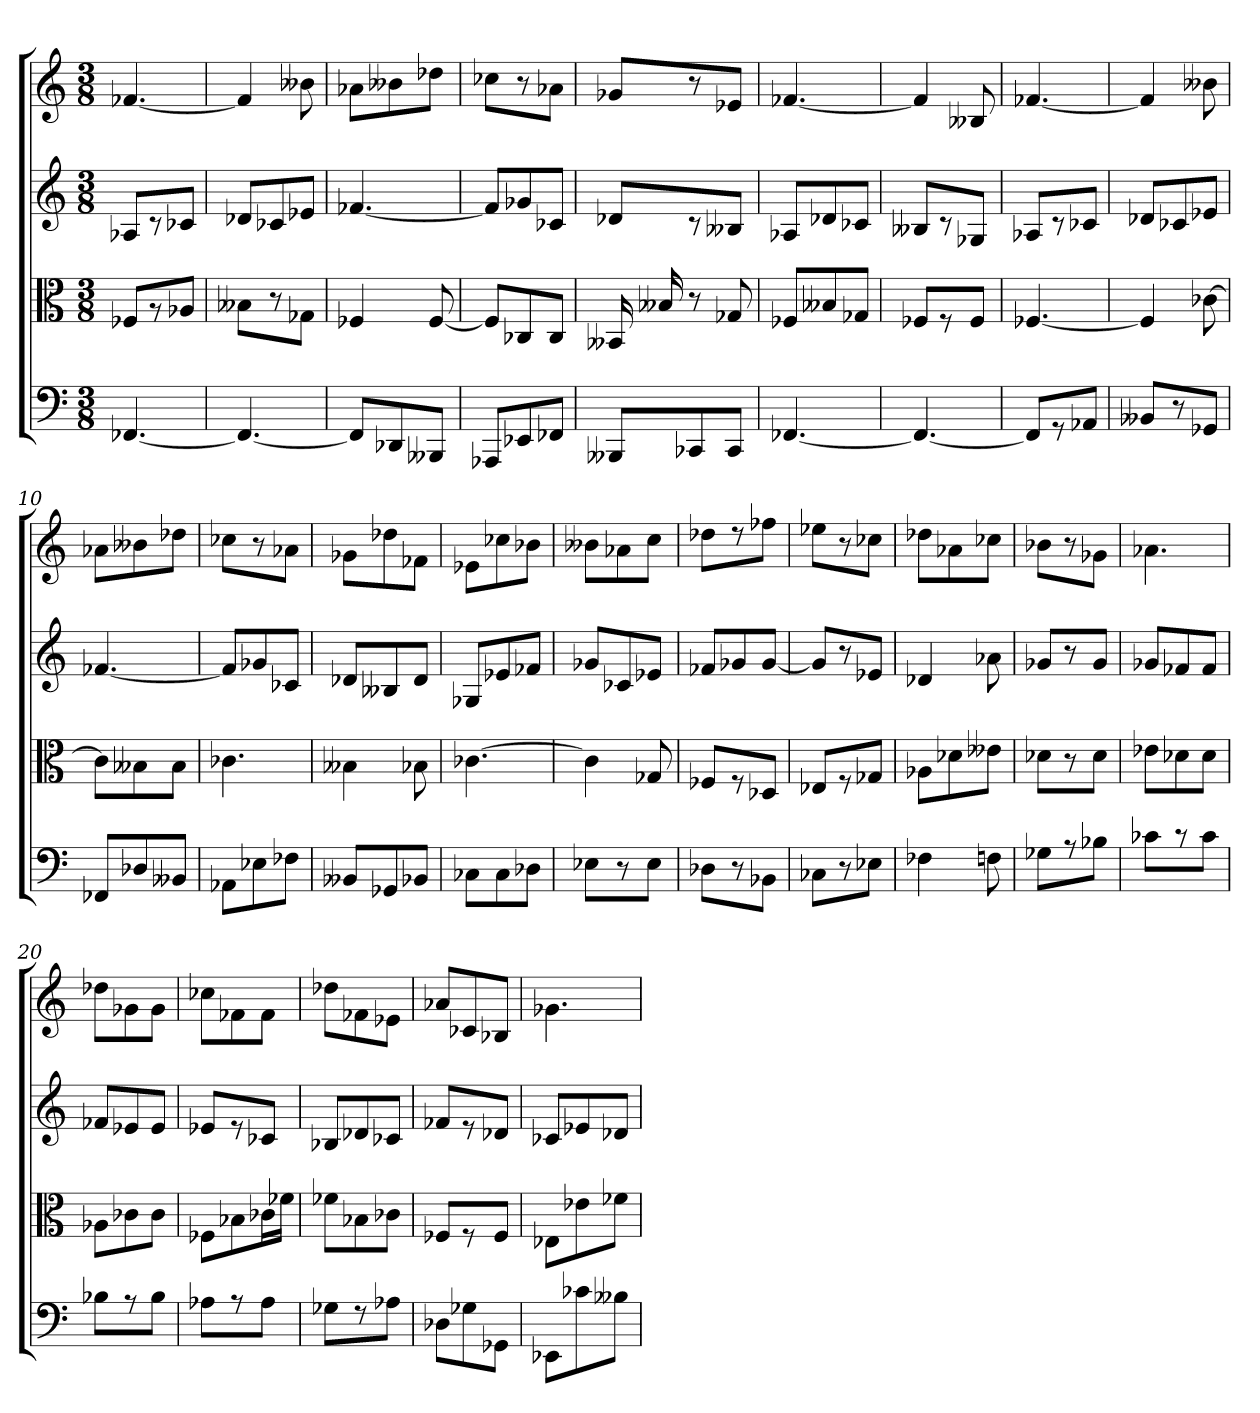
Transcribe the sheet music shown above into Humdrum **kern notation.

**kern	**kern	**kern	**kern
*part4	*part3	*part2	*part1
*staff4	*staff3	*staff2	*staff1
*clefF4	*clefC3	*clefG2	*clefG2
*k[]	*k[]	*k[]	*k[]
*M3/8	*M3/8	*M3/8	*M3/8
=	=	=	=
[4.FF-X/	8F-X/L	8A-X/L	[4.f-X/
.	8r	8r	.
.	8A-X/J	8c-X/J	.
=2	=2	=2	=2
4.FF-/_	8B--X\L	8d-X/L	4f-/]
.	8r	8c-X/	.
.	8G-X\J	8e-X/J	8b--X\
=3	=3	=3	=3
8FF-/L]	4F-X/	[4.f-X/	8a-X\L
8DD-X/	.	.	8b--X\
8BBB--X/J	[8F-/	.	8dd-X\J
=4	=4	=4	=4
8AAA-X/L	8F-/L]	8f-/L]	8cc-X\L
8EE-X/	8C-X/	8g-X/	8r
8FF-X/J	8C-/J	8c-X/J	8a-X\J
=5	=5	=5	=5
8BBB--X/L	16BB--X/	8d-X/L	8g-X/L
.	16B--X/	.	.
8CC-X/	8r	8r	8r
8CC-/J	8G-X/	8B--X/J	8e-X/J
=6	=6	=6	=6
[4.FF-X/	8F-X/L	8A-X/L	[4.f-X/
.	8B--X/	8d-X/	.
.	8G-X/J	8c-X/J	.
=7	=7	=7	=7
4.FF-/_	8F-X/L	8B--X/L	4f-/]
.	8r	8r	.
.	8F-/J	8G-X/J	8B--X/
=8	=8	=8	=8
8FF-/L]	[4.F-X/	8A-X/L	[4.f-X/
8r	.	8r	.
8AA-X/J	.	8c-X/J	.
=9	=9	=9	=9
8BB--X/L	4F-/]	8d-X/L	4f-/]
8r	.	8c-X/	.
8GG-X/J	[8c-X\	8e-X/J	8b--X\
=10	=10	=10	=10
8FF-X/L	8c-\L]	[4.f-X/	8a-X\L
8D-X/	8B--X\	.	8b--X\
8BB--X/J	8B--\J	.	8dd-X\J
=11	=11	=11	=11
8AA-X\L	4.c-X\	8f-/L]	8cc-X\L
8E-X\	.	8g-X/	8r
8F-X\J	.	8c-X/J	8a-X\J
=12	=12	=12	=12
8BB--X/L	4B--X\	8d-X/L	8g-X\L
8GG-X/	.	8B--X/	8dd-X\
8BB-X/J	8B-X\	8d-/J	8f-X\J
=13	=13	=13	=13
8C-X\L	[4.c-X\	8G-X/L	8e-X\L
8C-\	.	8e-X/	8cc-X\
8D-X\J	.	8f-X/J	8b-X\J
=14	=14	=14	=14
8E-X\L	4c-\]	8g-X/L	8b--X\L
8r	.	8c-X/	8a-X\
8E-\J	8G-X/	8e-X/J	8cc\J
=15	=15	=15	=15
8D-X\L	8F-X/L	8f-X/L	8dd-X\L
8r	8r	8g-X/	8r
8BB-X\J	8D-X/J	[8g-/J	8ff-X\J
=16	=16	=16	=16
8C-X\L	8E-X/L	8g-/L]	8ee-X\L
8r	8r	8r	8r
8E-X\J	8G-X/J	8e-X/J	8cc-X\J
=17	=17	=17	=17
4F-X\	8A-X\L	4d-X/	8dd-X\L
.	8d-X\	.	8a-X\
8Fn\	8e--X\J	8a-X\	8cc-X\J
=18	=18	=18	=18
8G-X\L	8d-X\L	8g-X/L	8b-X\L
8r	8r	8r	8r
8B-X\J	8d-\J	8g-/J	8g-X\J
=19	=19	=19	=19
8c-X\L	8e-X\L	8g-X/L	4.a-X\
8r	8d-X\	8f-X/	.
8c-\J	8d-\J	8f-/J	.
=20	=20	=20	=20
8B-X\L	8A-X\L	8f-X/L	8dd-X\L
8r	8c-X\	8e-X/	8g-X\
8B-\J	8c-\J	8e-/J	8g-\J
=21	=21	=21	=21
8A-X\L	8F-X\L	8e-X/L	8cc-X\L
8r	8B-X\	8r	8f-X\
8A-\J	16c-X\L	8c-X/J	8f-\J
.	16f-X\JJ	.	.
=22	=22	=22	=22
8G-X\L	8f-X\L	8B-X/L	8dd-X\L
8r	8B-X\	8d-X/	8f-X\
8A-X\J	8c-X\J	8c-X/J	8e-X\J
=23	=23	=23	=23
8D-X\L	8F-X/L	8f-X/L	8a-X/L
8G-X\	8r	8r	8c-X/
8GG-X\J	8F-/J	8d-X/J	8B-X/J
=24	=24	=24	=24
8EE-X\L	8E-X\L	8c-X/L	4.g-X\
8c-X\	8e-X\	8e-X/	.
8B--X\J	8f-X\J	8d-X/J	.
=	=	=	=
*-	*-	*-	*-
